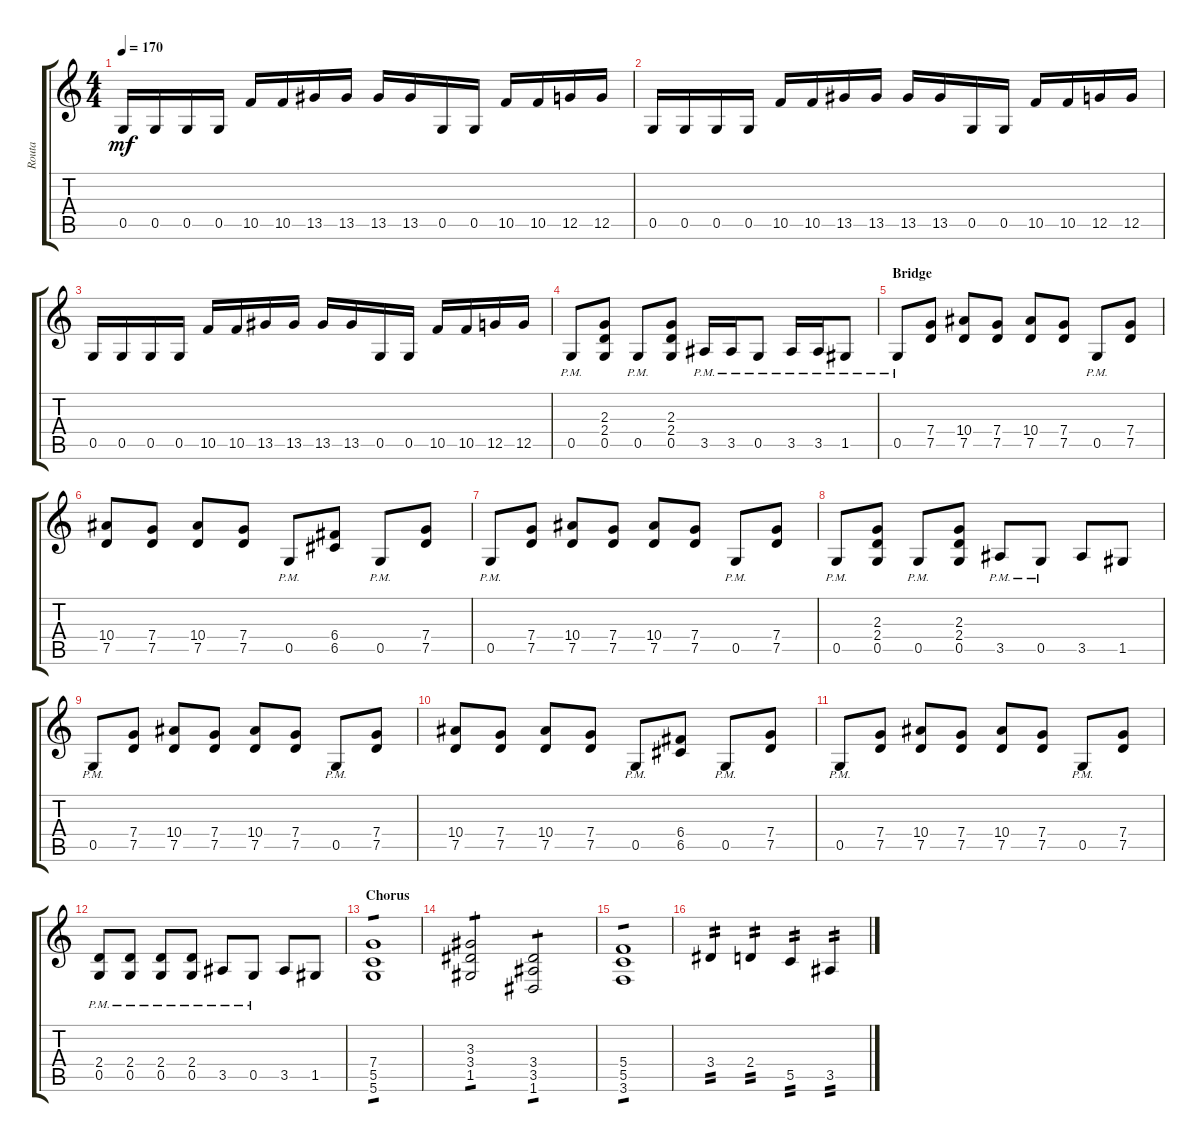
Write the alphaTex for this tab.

\track ("Routa" "Routa") {instrument distortionguitar}
\staff {score tabs}
\tuning (D4 A3 F3 C3 G2 D2) {hide}
\ts (4 4)
\tempo 170
\clef g2
\ks c
0.5.16{dy mf} 0.5.16 0.5.16 0.5.16 10.5.16 10.5.16 13.5.16 13.5.16 13.5.16 13.5.16 0.5.16 0.5.16 10.5.16 10.5.16 12.5.16 12.5.16 |
0.5.16 0.5.16 0.5.16 0.5.16 10.5.16 10.5.16 13.5.16 13.5.16 13.5.16 13.5.16 0.5.16 0.5.16 10.5.16 10.5.16 12.5.16 12.5.16 |
0.5.16 0.5.16 0.5.16 0.5.16 10.5.16 10.5.16 13.5.16 13.5.16 13.5.16 13.5.16 0.5.16 0.5.16 10.5.16 10.5.16 12.5.16 12.5.16 |
0.5{pm}.8 (2.3 2.4 0.5).8 0.5{pm}.8 (2.3 2.4 0.5).8 3.5{pm}.16 3.5{pm}.16 0.5{pm}.8 3.5{pm}.16 3.5{pm}.16 1.5{pm}.8 |
\section ("" "Bridge")
0.5{pm}.8 (7.4 7.5).8 (10.4 7.5).8 (7.4 7.5).8 (10.4 7.5).8 (7.4 7.5).8 0.5{pm}.8 (7.4 7.5).8 |
(10.4 7.5).8 (7.4 7.5).8 (10.4 7.5).8 (7.4 7.5).8 0.5{pm}.8 (6.4 6.5).8 0.5{pm}.8 (7.4 7.5).8 |
0.5{pm}.8 (7.4 7.5).8 (10.4 7.5).8 (7.4 7.5).8 (10.4 7.5).8 (7.4 7.5).8 0.5{pm}.8 (7.4 7.5).8 |
0.5{pm}.8 (2.3 2.4 0.5).8 0.5{pm}.8 (2.3 2.4 0.5).8 3.5{pm}.8 0.5{pm}.8 3.5.8 1.5.8 |
0.5{pm}.8 (7.4 7.5).8 (10.4 7.5).8 (7.4 7.5).8 (10.4 7.5).8 (7.4 7.5).8 0.5{pm}.8 (7.4 7.5).8 |
(10.4 7.5).8 (7.4 7.5).8 (10.4 7.5).8 (7.4 7.5).8 0.5{pm}.8 (6.4 6.5).8 0.5{pm}.8 (7.4 7.5).8 |
0.5{pm}.8 (7.4 7.5).8 (10.4 7.5).8 (7.4 7.5).8 (10.4 7.5).8 (7.4 7.5).8 0.5{pm}.8 (7.4 7.5).8 |
(2.4{pm} 0.5{pm}).8 (2.4{pm} 0.5{pm}).8 (2.4{pm} 0.5{pm}).8 (2.4{pm} 0.5{pm}).8 3.5{pm}.8 0.5{pm}.8 3.5.8 1.5.8 |
\section ("" "Chorus")
(7.4 5.5 5.6).1{tp 1} |
(3.3 3.4 1.5).2{tp 1} (3.4 3.5 1.6).2{tp 1} |
(5.4 5.5 3.6).1{tp 1} |
3.4.4{tp 2} 2.4.4{tp 2} 5.5.4{tp 2} 3.5.4{tp 2}
